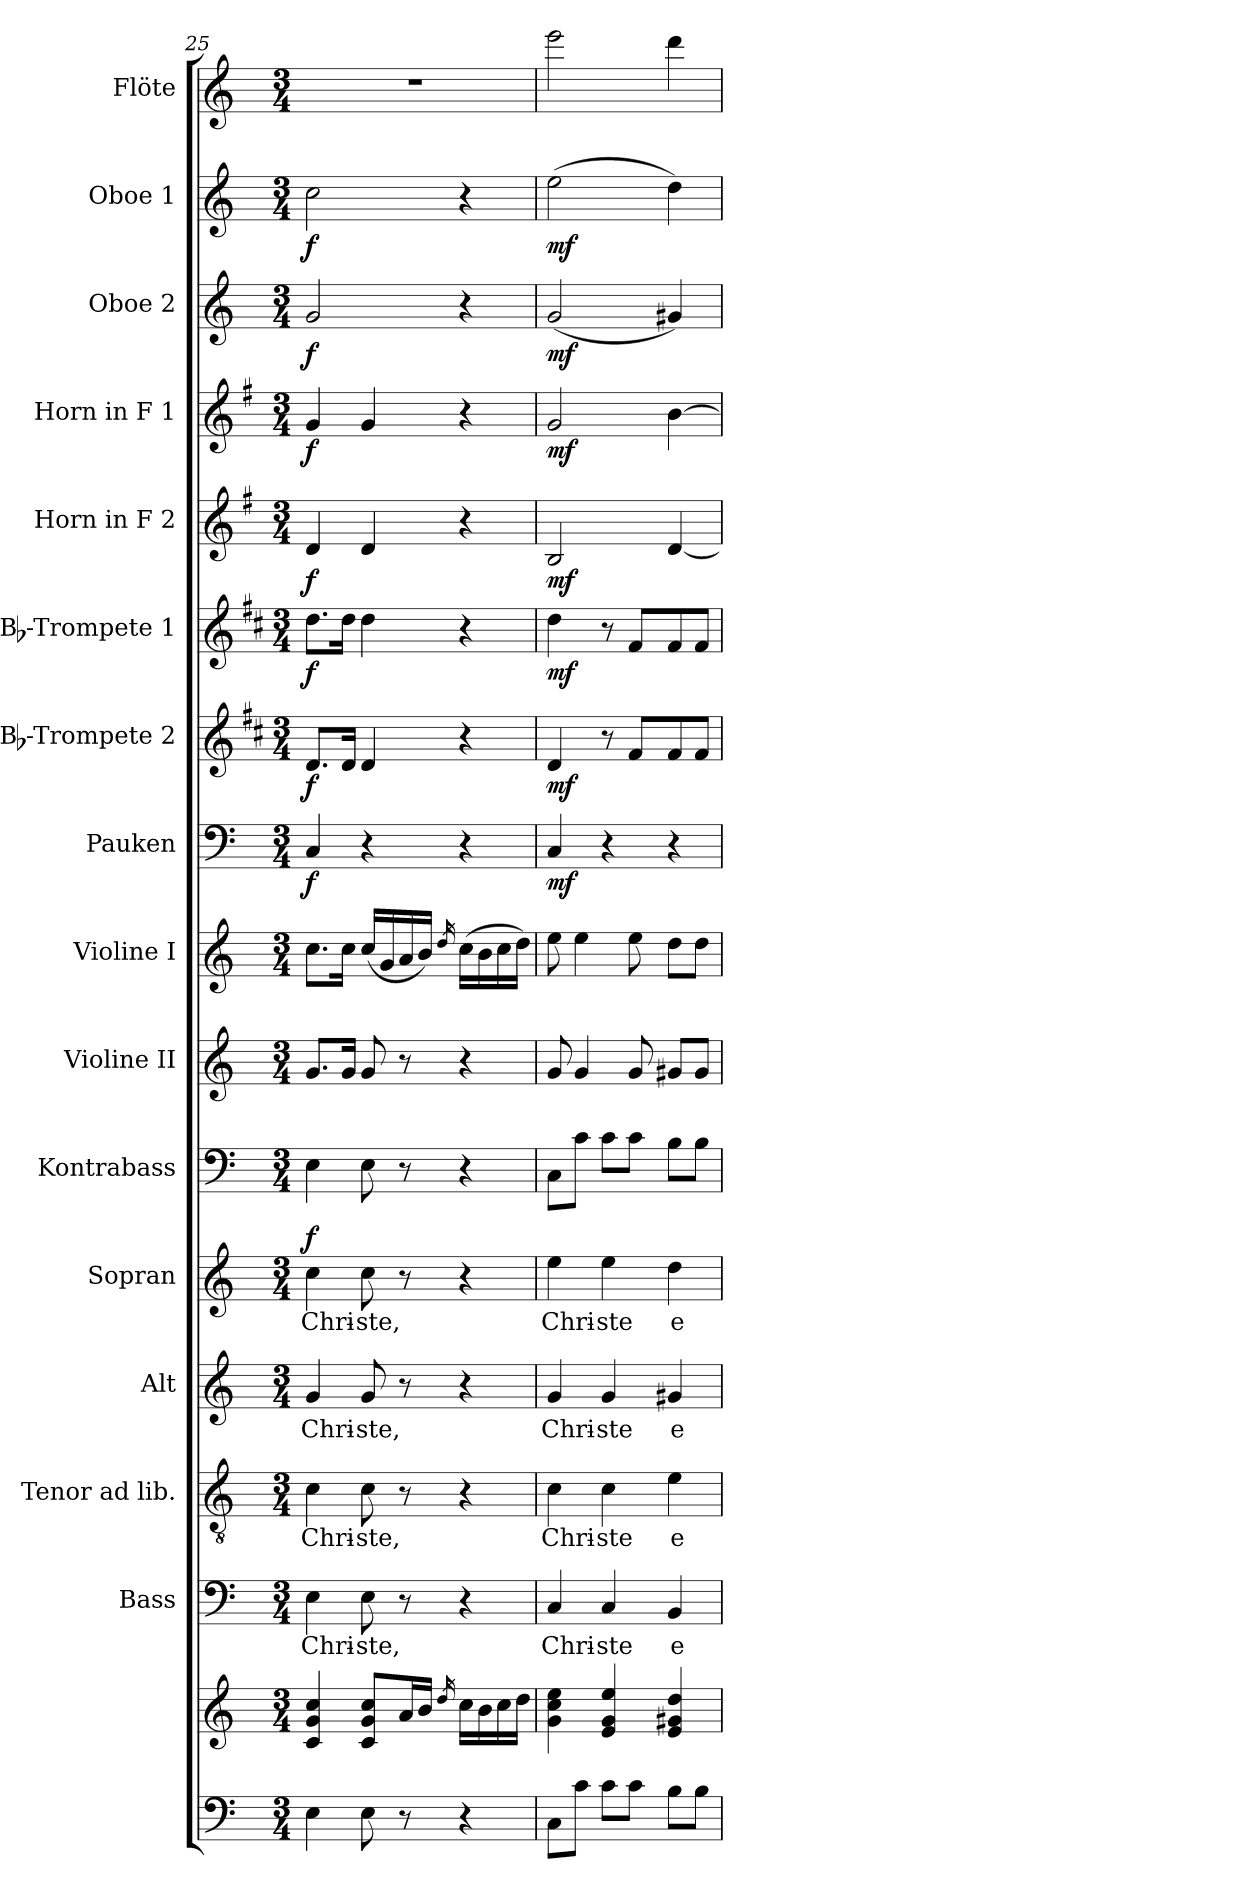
**kern	**kern	**kern	**text	**kern	**text	**kern	**text	**kern	**text	**dynam	**kern	**kern	**kern	**kern	**dynam	**kern	**dynam	**kern	**dynam	**kern	**dynam	**kern	**dynam	**kern	**dynam	**kern	**dynam	**kern
*part16	*part16	*part15	*part15	*part14	*part14	*part13	*part13	*part12	*part12	*part12	*part11	*part10	*part9	*part8	*part8	*part7	*part7	*part6	*part6	*part5	*part5	*part4	*part4	*part3	*part3	*part2	*part2	*part1
*staff17	*staff16	*staff15	*staff15	*staff14	*staff14	*staff13	*staff13	*staff12	*staff12	*staff12	*staff11	*staff10	*staff9	*staff8	*staff8	*staff7	*staff7	*staff6	*staff6	*staff5	*staff5	*staff4	*staff4	*staff3	*staff3	*staff2	*staff2	*staff1
*	*	*I"Bass	*	*I"Tenor ad lib.	*	*I"Alt	*	*I"Sopran	*	*	*I"Kontrabass	*I"Violine II	*I"Violine I	*I"Pauken	*	*I"Bb-Trompete 2	*	*I"Bb-Trompete 1	*	*I"Horn in F 2	*	*I"Horn in F 1	*	*I"Oboe 2	*	*I"Oboe 1	*	*I"Flöte
*	*	*I'B.	*	*I'T.	*	*I'A.	*	*I'S.	*	*	*I'Kb.	*I'Vl. II	*I'Vl. I	*I'Pk.	*	*I'Bb Trp. 2	*	*I'Bb Trp. 1	*	*	*	*	*	*I'Ob. 2	*	*I'Ob. 1	*	*I'Fl.
*clefF4	*clefG2	*clefF4	*	*clefGv2	*	*clefG2	*	*clefG2	*	*	*clefF4	*clefG2	*clefG2	*clefF4	*	*clefG2	*	*clefG2	*	*clefG2	*	*clefG2	*	*clefG2	*	*clefG2	*	*clefG2
*	*	*	*	*	*	*	*	*	*	*	*ITrd7c12	*	*	*	*	*ITrd1c2	*	*ITrd1c2	*	*ITrd4c7	*	*ITrd4c7	*	*	*	*	*	*
*k[]	*k[]	*k[]	*	*k[]	*	*k[]	*	*k[]	*	*	*k[]	*k[]	*k[]	*k[]	*	*k[]	*	*k[]	*	*k[]	*	*k[]	*	*k[]	*	*k[]	*	*k[]
*C:	*C:	*C:	*	*C:	*	*C:	*	*C:	*	*	*C:	*C:	*C:	*C:	*	*C:	*	*C:	*	*C:	*	*C:	*	*C:	*	*C:	*	*C:
*M3/4	*M3/4	*M3/4	*	*M3/4	*	*M3/4	*	*M3/4	*	*	*M3/4	*M3/4	*M3/4	*M3/4	*	*M3/4	*	*M3/4	*	*M3/4	*	*M3/4	*	*M3/4	*	*M3/4	*	*M3/4
=25	=25	=25	=25	=25	=25	=25	=25	=25	=25	=25	=25	=25	=25	=25	=25	=25	=25	=25	=25	=25	=25	=25	=25	=25	=25	=25	=25	=25
!	!	!	!LO:LY:b	!	!LO:LY:b	!	!LO:LY:b	!	!LO:LY:b	!LO:DY:a	!	!	!	!	!LO:DY:b	!	!LO:DY:b	!	!LO:DY:b	!	!LO:DY:b	!	!LO:DY:b	!	!LO:DY:b	!	!LO:DY:b	!
4E\	4c/ 4g/ 4cc/	4E\	Chri-	4c\	Chri-	4g/	Chri-	4cc\	Chri-	f	4EE\	8.g/L	8.cc\L	4C/	f	8.c/L	f	8.cc\L	f	4G/	f	4c/	f	2g/	f	2cc\	f	2.r
.	.	.	.	.	.	.	.	.	.	.	.	16g/Jk	16cc\Jk	.	.	16c/Jk	.	16cc\Jk	.	.	.	.	.	.	.	.	.	.
!	!	!	!LO:LY:b	!	!LO:LY:b	!	!LO:LY:b	!	!LO:LY:b	!	!	!	!	!	!	!	!	!	!	!	!	!	!	!	!	!	!	!
8E\	8c/ 8g/ 8cc/L	8E\	-ste,	8c\	-ste,	8g/	-ste,	8cc\	-ste,	.	8EE\	8g/	(<16cc/LL	4r	.	4c/	.	4cc\	.	4G/	.	4c/	.	.	.	.	.	.
.	.	.	.	.	.	.	.	.	.	.	.	.	16g/	.	.	.	.	.	.	.	.	.	.	.	.	.	.	.
8r	16a/L	8r	.	8r	.	8r	.	8r	.	.	8r	8r	16a/	.	.	.	.	.	.	.	.	.	.	.	.	.	.	.
.	16b/JJ	.	.	.	.	.	.	.	.	.	.	.	16b/JJ)	.	.	.	.	.	.	.	.	.	.	.	.	.	.	.
.	16qdd/	.	.	.	.	.	.	.	.	.	.	.	16qdd/	.	.	.	.	.	.	.	.	.	.	.	.	.	.	.
4r	16cc\LL	4r	.	4r	.	4r	.	4r	.	.	4r	4r	(>16cc\LL	4r	.	4r	.	4r	.	4r	.	4r	.	4r	.	4r	.	.
.	16b\	.	.	.	.	.	.	.	.	.	.	.	16b\	.	.	.	.	.	.	.	.	.	.	.	.	.	.	.
.	16cc\	.	.	.	.	.	.	.	.	.	.	.	16cc\	.	.	.	.	.	.	.	.	.	.	.	.	.	.	.
.	16dd\JJ	.	.	.	.	.	.	.	.	.	.	.	16dd\JJ)	.	.	.	.	.	.	.	.	.	.	.	.	.	.	.
!!LO:PB:g=z
=26	=26	=26	=26	=26	=26	=26	=26	=26	=26	=26	=26	=26	=26	=26	=26	=26	=26	=26	=26	=26	=26	=26	=26	=26	=26	=26	=26	=26
!	!	!	!LO:LY:b	!	!LO:LY:b	!	!LO:LY:b	!	!LO:LY:b	!	!	!	!	!	!LO:DY:b	!	!LO:DY:b	!	!LO:DY:b	!	!LO:DY:b	!	!LO:DY:b	!	!LO:DY:b	!	!LO:DY:b	!
8C\L	4g\ 4cc\ 4ee\	4C/	Chri-	4c\	Chri-	4g/	Chri-	4ee\	Chri-	.	8CC\L	8g/	8ee\	4C/	mf	4c/	mf	4cc\	mf	2E/	mf	2c/	mf	(<2g/	mf	(>2ee\	mf	2eee\
8c\J	.	.	.	.	.	.	.	.	.	.	8C\J	4g/	4ee\	.	.	.	.	.	.	.	.	.	.	.	.	.	.	.
!	!	!	!LO:LY:b	!	!LO:LY:b	!	!LO:LY:b	!	!LO:LY:b	!	!	!	!	!	!	!	!	!	!	!	!	!	!	!	!	!	!	!
8c\L	4e/ 4g/ 4ee/	4C/	-ste	4c\	-ste	4g/	-ste	4ee\	-ste	.	8C\L	.	.	4r	.	8r	.	8r	.	.	.	.	.	.	.	.	.	.
8c\J	.	.	.	.	.	.	.	.	.	.	8C\J	8g/	8ee\	.	.	8e/L	.	8e/L	.	.	.	.	.	.	.	.	.	.
!	!	!	!LO:LY:b	!	!LO:LY:b	!	!LO:LY:b	!	!LO:LY:b	!	!	!	!	!	!	!	!	!	!	!	!	!	!	!	!	!	!	!
8B\L	4e/ 4g#X/ 4dd/	4BB/	e-	4e\	e-	4g#X/	e-	4dd\	e-	.	8BB\L	8g#X/L	8dd\L	4r	.	8e/	.	8e/	.	[4G/	.	[4e\	.	4g#X/)	.	4dd\)	.	4ddd\
8B\J	.	.	.	.	.	.	.	.	.	.	8BB\J	8g#/J	8dd\J	.	.	8e/J	.	8e/J	.	.	.	.	.	.	.	.	.	.
=	=	=	=	=	=	=	=	=	=	=	=	=	=	=	=	=	=	=	=	=	=	=	=	=	=	=	=	=
*-	*-	*-	*-	*-	*-	*-	*-	*-	*-	*-	*-	*-	*-	*-	*-	*-	*-	*-	*-	*-	*-	*-	*-	*-	*-	*-	*-	*-
